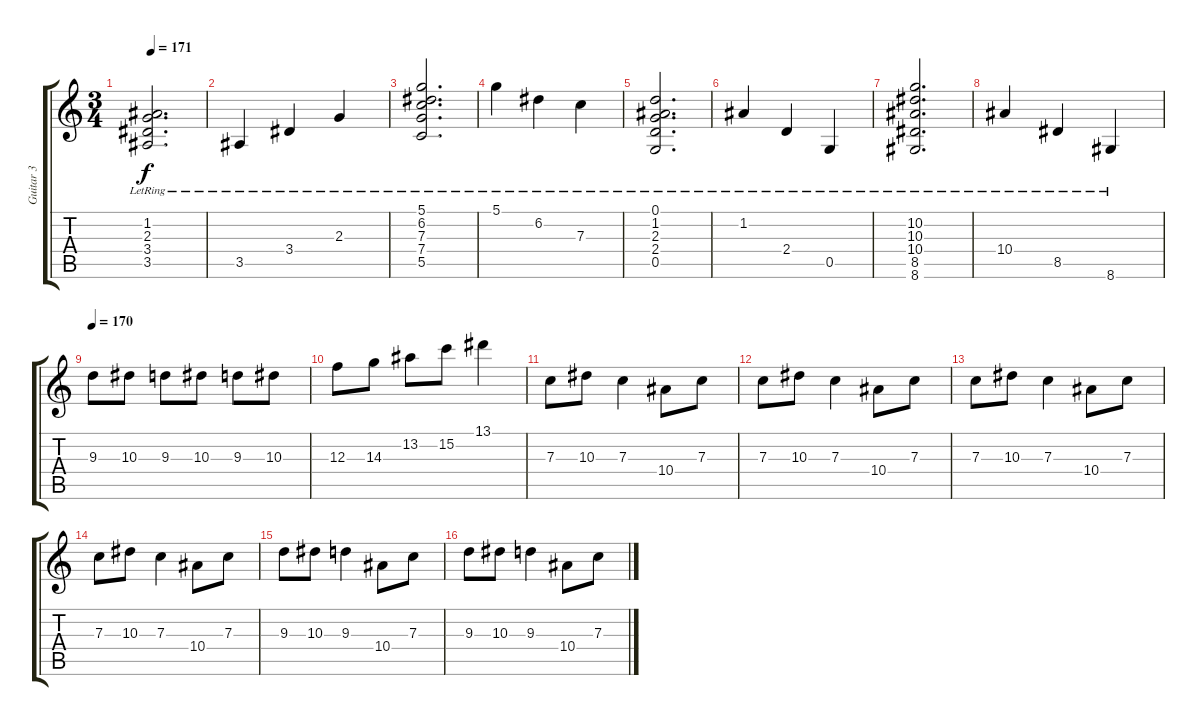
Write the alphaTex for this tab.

\track ("Guitar 3" "Guitar 3") {instrument overdrivenguitar}
\staff {score tabs}
\tuning (D4 A3 F3 C3 G2 C2) {hide}
\ts (3 4)
\tempo 171
\clef g2
\ks c
(1.2{lr} 2.3{lr} 3.4{lr} 3.5{lr}).2{d dy f} |
3.5{lr}.4 3.4{lr}.4 2.3{lr}.4 |
(5.1{lr} 6.2{lr} 7.3{lr} 7.4{lr} 5.5{lr}).2{d} |
5.1{lr}.4 6.2{lr}.4 7.3{lr}.4 |
(0.1{lr} 1.2{lr} 2.3{lr} 2.4{lr} 0.5{lr}).2{d} |
1.2{lr}.4 2.4{lr}.4 0.5{lr}.4 |
(10.2{lr} 10.3{lr} 10.4{lr} 8.5{lr} 8.6{lr}).2{d} |
10.4{lr}.4 8.5{lr}.4 8.6{lr}.4 |
\tempo 170
9.3.8 10.3.8 9.3.8 10.3.8 9.3.8 10.3.8 |
12.3.8 14.3.8 13.2.8 15.2.8 13.1.4 |
7.3.8 10.3.8 7.3.4 10.4.8 7.3.8 |
7.3.8 10.3.8 7.3.4 10.4.8 7.3.8 |
7.3.8 10.3.8 7.3.4 10.4.8 7.3.8 |
7.3.8 10.3.8 7.3.4 10.4.8 7.3.8 |
9.3.8 10.3.8 9.3.4 10.4.8 7.3.8 |
9.3.8 10.3.8 9.3.4 10.4.8 7.3.8
